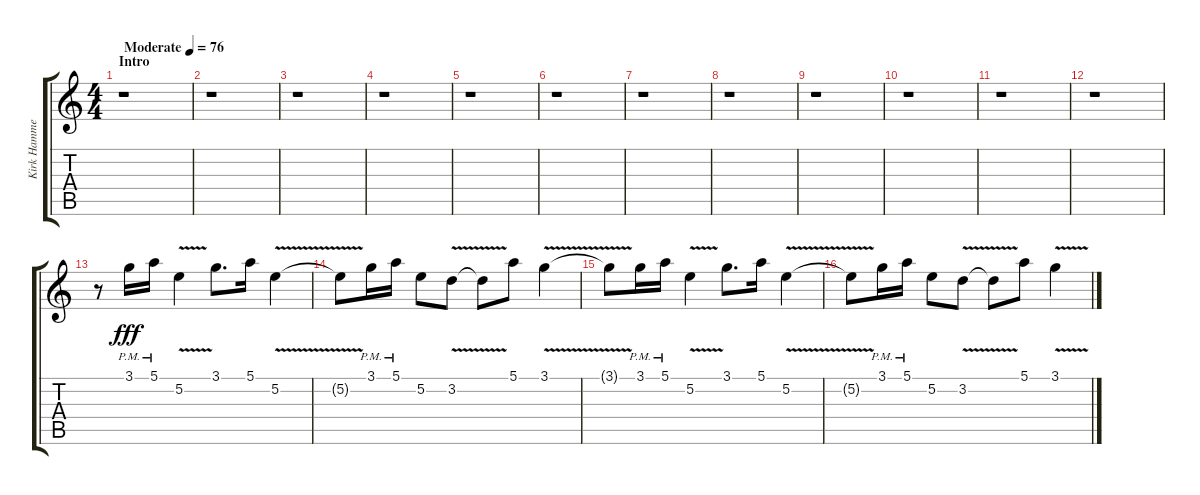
\track ("Kirk Hammett - Lead Guitar" "Kirk Hamme") {instrument distortionguitar}
\staff {score tabs}
\tuning (E4 B3 G3 D3 A2 E2) {hide}
\ts (4 4)
\section ("" "Intro")
\tempo (76 "Moderate")
\clef g2
\ks c
r.1{dy fff instrument distortionguitar} |
r.1 |
r.1 |
r.1 |
r.1 |
r.1 |
r.1 |
r.1 |
r.1 |
r.1 |
r.1 |
r.1 |
r.8 3.1{pm}.16 5.1{pm}.16 5.2{v}.4 3.1.8{d} 5.1.16 5.2{v}.4 |
5.2{v t}.8 3.1{pm}.16 5.1{pm}.16 5.2.8 3.2{v}.8 3.2{v t}.8 5.1.8 3.1{v}.4 |
3.1{v t}.8 3.1{pm}.16 5.1{pm}.16 5.2{v}.4 3.1.8{d} 5.1.16 5.2{v}.4 |
5.2{v t}.8 3.1{pm}.16 5.1{pm}.16 5.2.8 3.2{v}.8 3.2{v t}.8 5.1.8 3.1{v}.4
